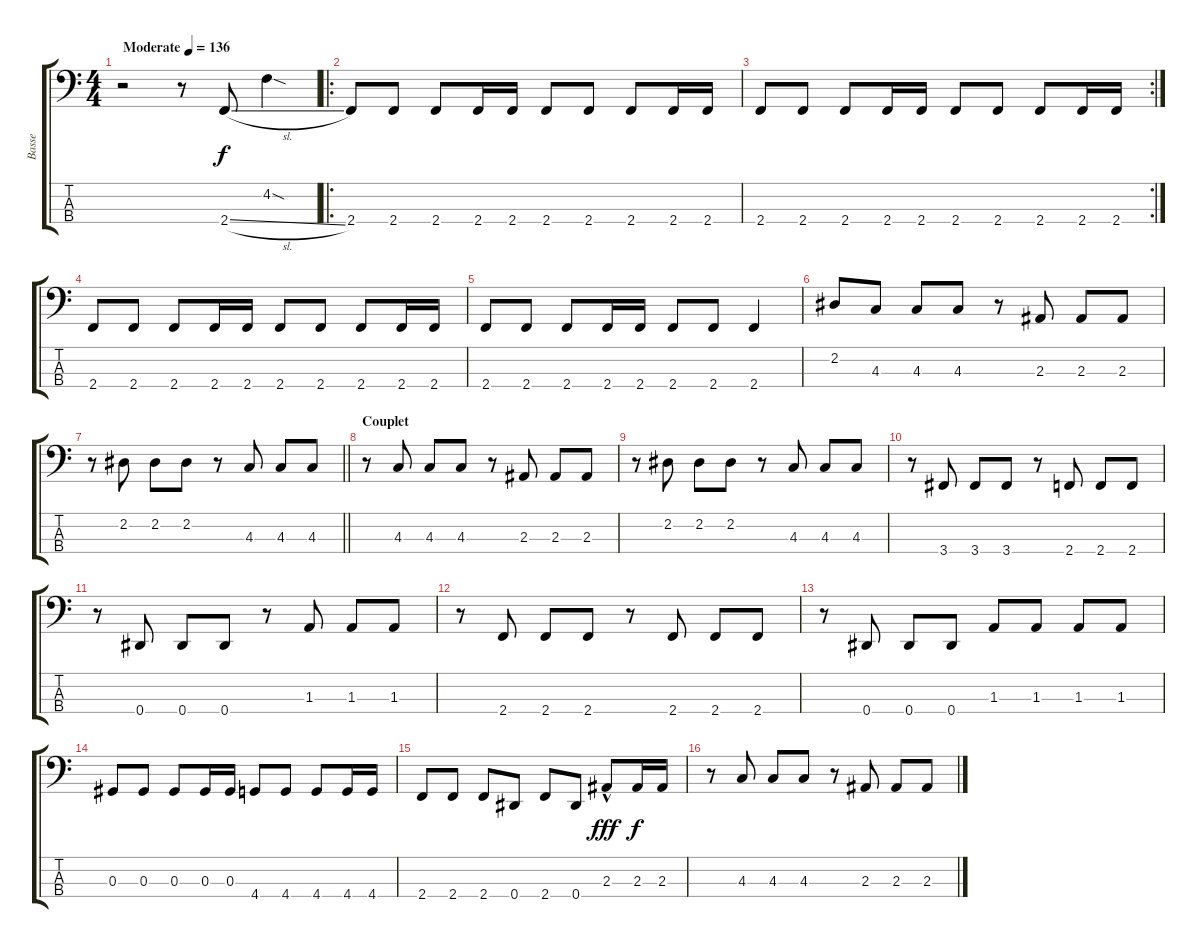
\track ("Basse" "Basse") {instrument electricbassfinger}
\staff {score tabs}
\tuning (Gb2 Db2 Ab1 Eb1) {hide}
\ts (4 4)
\tempo (136 "Moderate")
\clef f4
\ks c
r.2{dy f instrument electricbassfinger} r.8 2.4{sl}.8 4.2{sod}.4 |
\ro
2.4.8 2.4.8 2.4.8 2.4.16 2.4.16 2.4.8 2.4.8 2.4.8 2.4.16 2.4.16 |
\rc 2
2.4.8 2.4.8 2.4.8 2.4.16 2.4.16 2.4.8 2.4.8 2.4.8 2.4.16 2.4.16 |
2.4.8 2.4.8 2.4.8 2.4.16 2.4.16 2.4.8 2.4.8 2.4.8 2.4.16 2.4.16 |
2.4.8 2.4.8 2.4.8 2.4.16 2.4.16 2.4.8 2.4.8 2.4.4 |
2.2.8 4.3.8 4.3.8 4.3.8 r.8 2.3.8 2.3.8 2.3.8 |
\barLineRight lightlight
r.8 2.2.8 2.2.8 2.2.8 r.8 4.3.8 4.3.8 4.3.8 |
\section ("" "Couplet")
r.8 4.3.8 4.3.8 4.3.8 r.8 2.3.8 2.3.8 2.3.8 |
r.8 2.2.8 2.2.8 2.2.8 r.8 4.3.8 4.3.8 4.3.8 |
r.8 3.4.8 3.4.8 3.4.8 r.8 2.4.8 2.4.8 2.4.8 |
r.8 0.4.8 0.4.8 0.4.8 r.8 1.3.8 1.3.8 1.3.8 |
r.8 2.4.8 2.4.8 2.4.8 r.8 2.4.8 2.4.8 2.4.8 |
r.8 0.4.8 0.4.8 0.4.8 1.3.8 1.3.8 1.3.8 1.3.8 |
0.3.8 0.3.8 0.3.8 0.3.16 0.3.16 4.4.8 4.4.8 4.4.8 4.4.16 4.4.16 |
2.4.8 2.4.8 2.4.8 0.4.8 2.4.8 0.4.8 2.3{hac}.8{dy fff} 2.3.16{dy f} 2.3.16 |
r.8 4.3.8 4.3.8 4.3.8 r.8 2.3.8 2.3.8 2.3.8
